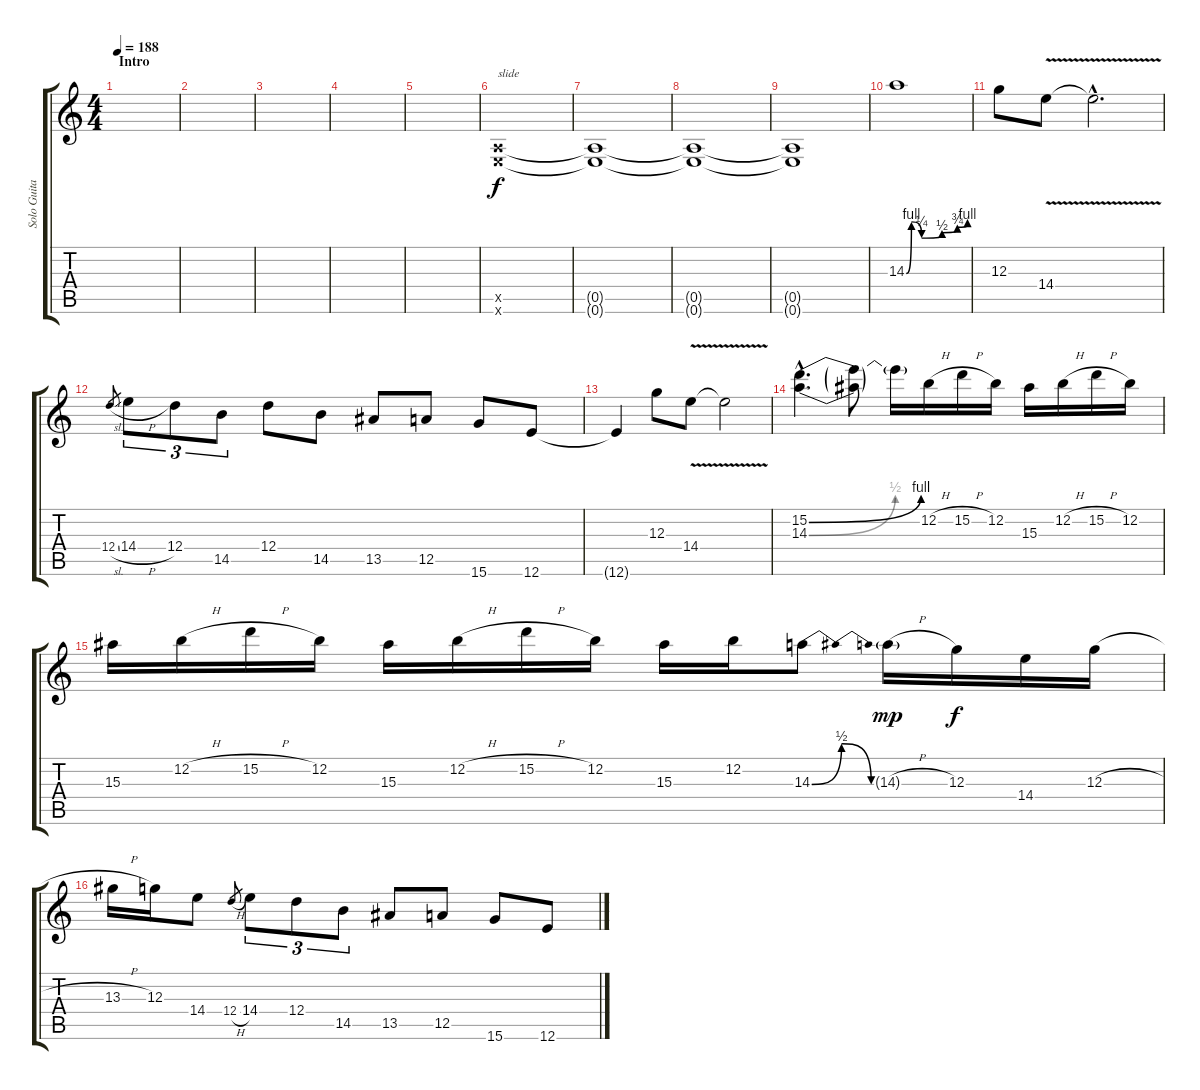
\track ("Solo Guitar" "Solo Guita") {instrument overdrivenguitar}
\staff {score tabs}
\tuning (E4 B3 G3 D3 A2 E2) {hide}
\ts (4 4)
\section ("" "Intro")
\tempo 188
\clef g2
\ks c
|
|
|
|
|
(0.5{x} 0.6{x}).1{txt "slide"} |
(0.5{t} 0.6{t}).1 |
(0.5{t} 0.6{t}).1 |
(0.5{t} 0.6{t}).1 |
14.3{be (custom 0 0 5 4 15 1 35 2 50 3 60 4)}.1 |
12.3.8 14.4{v}.8 14.4{hac t}.2{d} |
12.4{sl}.8{gr} 14.4{h}.8{tu (3 2)} 12.4.8{tu (3 2)} 14.5.8{tu (3 2)} 12.4.8 14.5.8 13.5.8 12.5.8 15.6.8 12.6.8 |
12.6{t}.4 12.3.8 14.4{v}.8 14.4{t}.2 |
(15.2{be (bend 0 0 60 4) hac} 14.3{be (bend 0 0 60 2) hac}).4{d} (15.2{t} 14.3{t}).8 15.2{t}.16 12.2{h}.16 15.2{h}.16 12.2.16 15.3.16 12.2{h}.16 15.2{h}.16 12.2.16 |
15.3.16 12.2{h}.16 15.2{h}.16 12.2.16 15.3.16 12.2{h}.16 15.2{h}.16 12.2.16 15.3.16 12.2.16 14.3{be (bendrelease 0 0 15 2 45 2 60 0)}.8 14.3{h g}.16{dy mp} 12.3.16{dy f} 14.4.16 12.3{h}.16 |
13.3{h}.16 12.3.16 14.4.8 12.4{h}.8{gr} 14.4.8{tu (3 2)} 12.4.8{tu (3 2)} 14.5.8{tu (3 2)} 13.5.8 12.5.8 15.6.8 12.6.8
